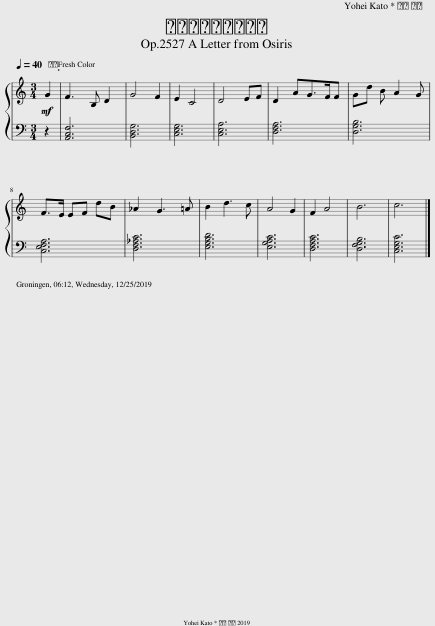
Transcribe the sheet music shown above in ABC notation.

X:1
%%score { 1 | 2 }
L:1/8
Q:1/4=40
M:3/4
I:linebreak $
K:C
V:1 treble
V:2 bass
V:1
!mf! G2 | F3 B, D2 | G4 F2 | E2 C4 | D4 EF | %5
 D2 AG>FF | Gd B A2 G |$ F>E EF dB | _A2 G3 =A | B2 d3 c | %10
 A4 G2 | F2 A4 | B6 | c6 |] %14
V:2
 z2 | [A,,C,F,]6 | [B,,D,G,]6 | [C,E,G,]6 | [C,E,A,]6 | %5
 [D,F,A,]6 | [D,G,B,]6 |$ [C,E,F,A,]6 | [D,F,_A,C]6 | [E,G,B,D]6 | %10
 [E,G,A,C]6 | [D,F,A,C]6 | [D,F,G,B,]6 | [C,E,G,C]6 |] %14
